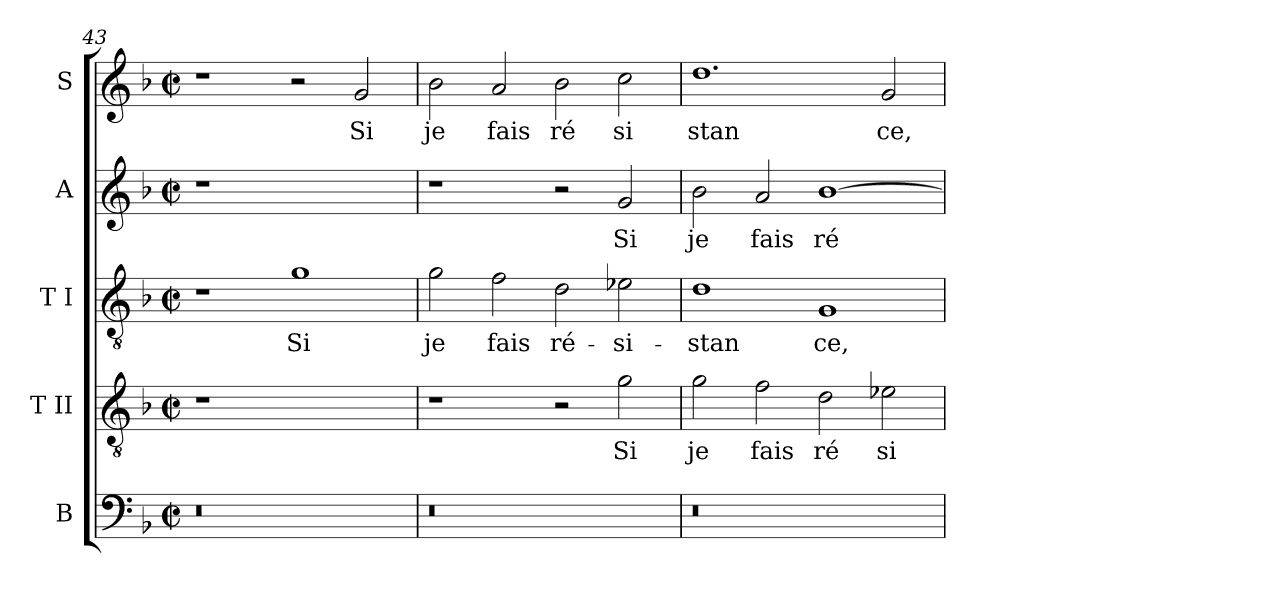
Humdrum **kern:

**kern	**kern	**text	**kern	**text	**kern	**text	**kern	**text
*part5	*part4	*part4	*part3	*part3	*part2	*part2	*part1	*part1
*staff5	*staff4	*staff4	*staff3	*staff3	*staff2	*staff2	*staff1	*staff1
*I"B	*I"T II	*	*I"T I	*	*I"A	*	*I"S	*
*clefF4	*clefGv2	*	*clefGv2	*	*clefG2	*	*clefG2	*
*k[b-]	*k[b-]	*	*k[b-]	*	*k[b-]	*	*k[b-]	*
*F:	*F:	*	*F:	*	*F:	*	*F:	*
*M2/2	*M2/2	*	*M2/2	*	*M2/2	*	*M2/2	*
*met(c|)	*met(c|)	*	*met(c|)	*	*met(c|)	*	*met(c|)	*
=43	=43	=43	=43	=43	=43	=43	=43	=43
0r	1r	.	1r	.	1r	.	1r	.
!	!	!	!	!LO:LY:b:cj	!	!	!	!
.	1ryy	.	1g	Si	1ryy	.	2r	.
!	!	!	!	!	!	!	!	!LO:LY:b:cj
.	.	.	.	.	.	.	2g/	Si
=44	=44	=44	=44	=44	=44	=44	=44	=44
!	!	!	!	!LO:LY:b:cj	!	!	!	!LO:LY:b:cj
0r	1r	.	2g\	je	1r	.	2b-\	je
!	!	!	!	!LO:LY:b:cj	!	!	!	!LO:LY:b:cj
.	.	.	2f\	fais	.	.	2a/	fais
!	!	!	!	!LO:LY:b:cj	!	!	!	!LO:LY:b:cj
.	2r	.	2d\	ré-	2r	.	2b-\	ré
!	!	!LO:LY:b:cj	!	!LO:LY:b:cj	!	!LO:LY:b	!	!LO:LY:b:cj
.	2g\	Si	2e-X\	-si-	2g/	Si	2cc\	si
!!LO:LB:g=z
=45	=45	=45	=45	=45	=45	=45	=45	=45
!	!	!LO:LY:b:cj	!	!LO:LY:b:cj	!	!LO:LY:b	!	!LO:LY:b:cj
0r	2g\	je	1d	-stan	2b-\	je	1.dd	stan
!	!	!LO:LY:b:cj	!	!	!	!LO:LY:b	!	!
.	2f\	fais	.	.	2a/	fais	.	.
!	!	!LO:LY:b:cj	!	!LO:LY:b:cj	!	!LO:LY:b	!	!
.	2d\	ré	1G	ce,	[>1b-	ré	.	.
!	!	!LO:LY:b:cj	!	!	!	!	!	!LO:LY:b:cj
.	2e-X\	si	.	.	.	.	2g/	ce,
=	=	=	=	=	=	=	=	=
*-	*-	*-	*-	*-	*-	*-	*-	*-
